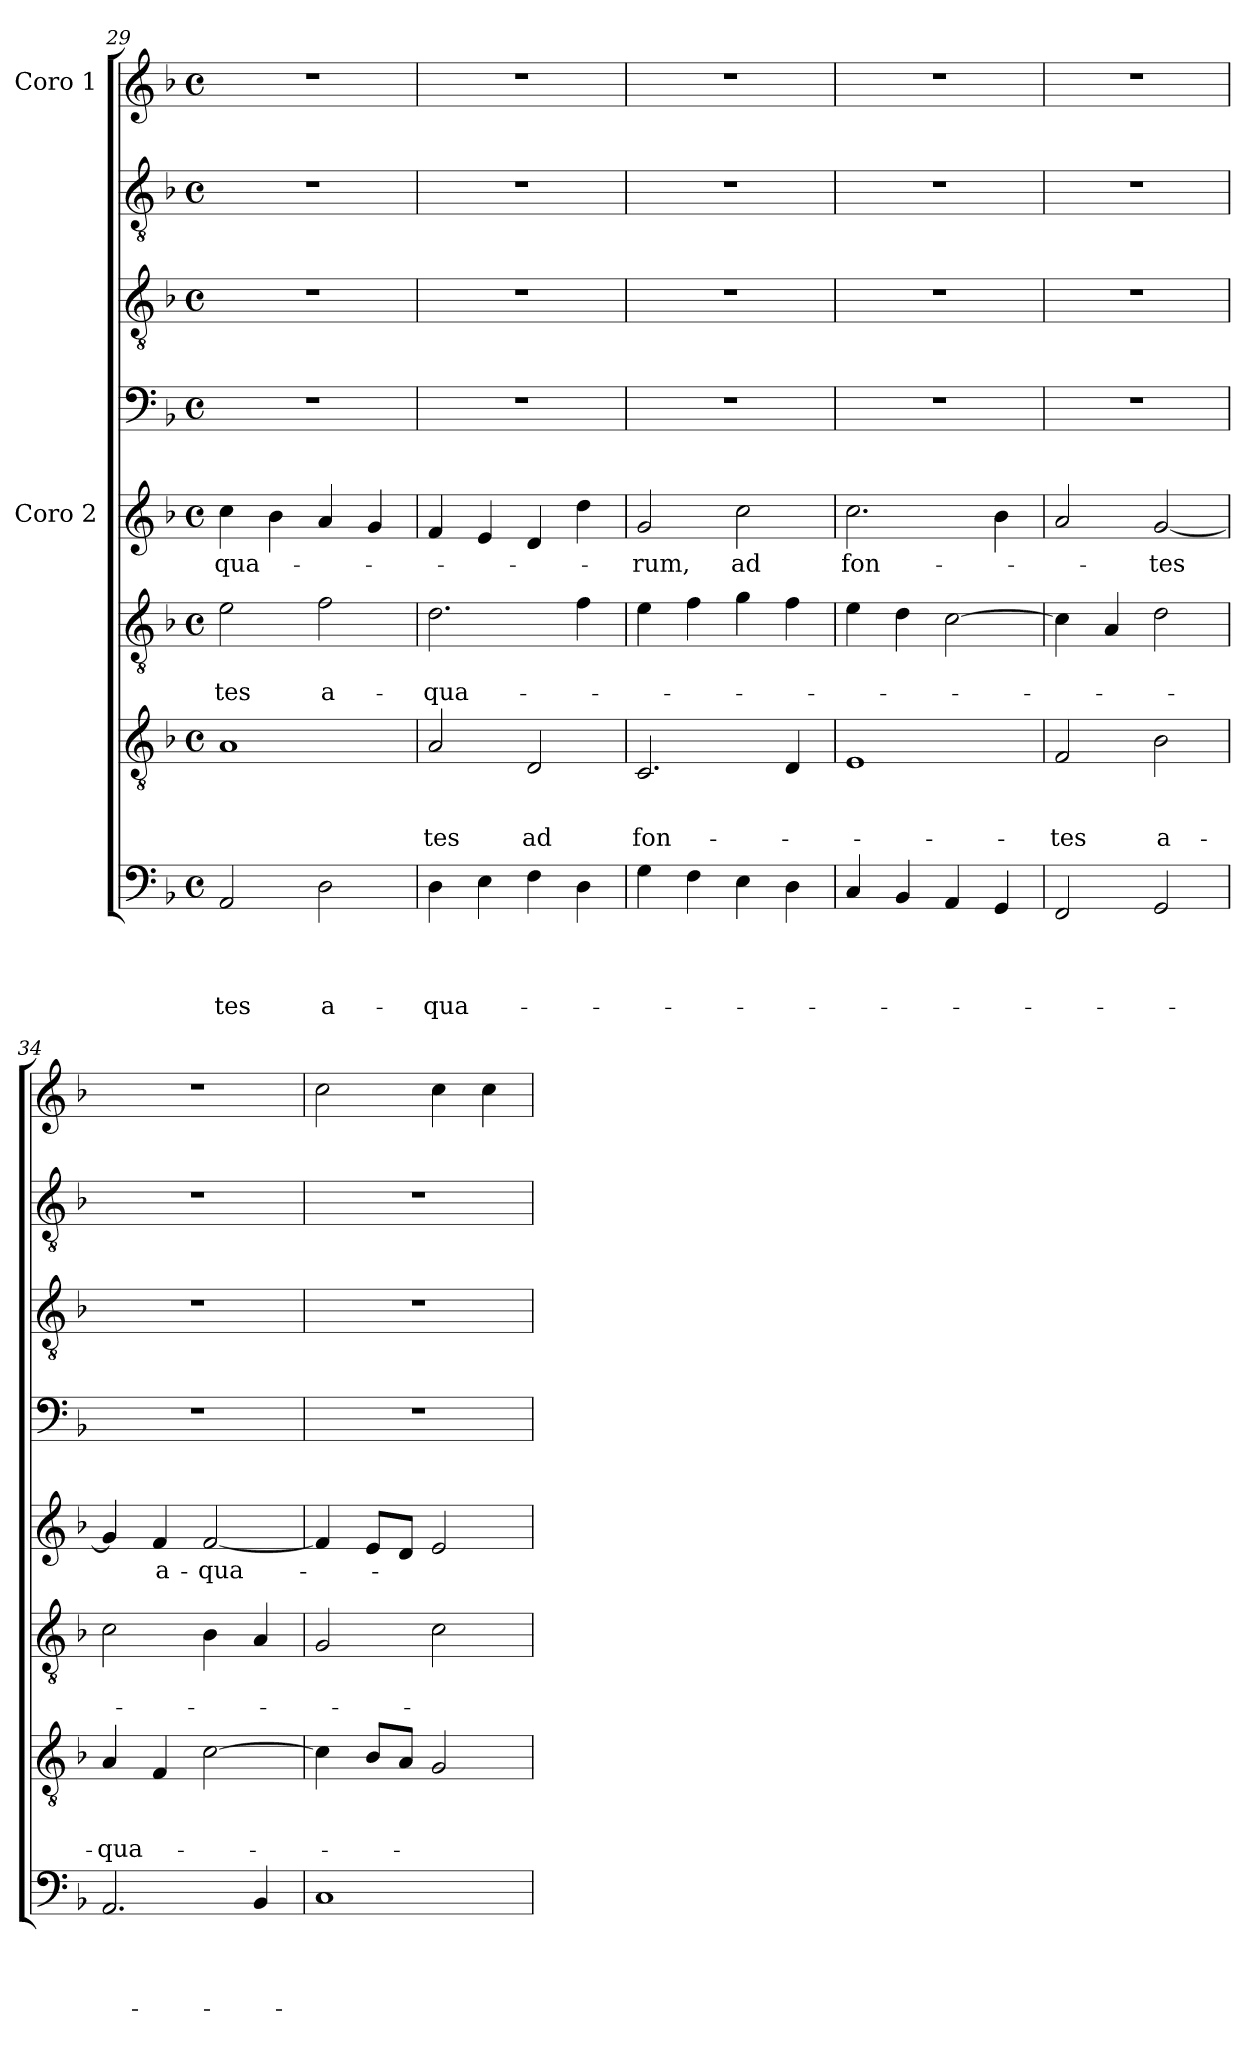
**kern	**text	**text	**text	**text	**kern	**text	**text	**text	**kern	**text	**text	**kern	**text	**kern	**kern	**kern	**kern
*part8	*part8	*part8	*part8	*part8	*part7	*part7	*part7	*part7	*part6	*part6	*part6	*part5	*part5	*part4	*part3	*part2	*part1
*staff8	*staff8	*staff8	*staff8	*staff8	*staff7	*staff7	*staff7	*staff7	*staff6	*staff6	*staff6	*staff5	*staff5	*staff4	*staff3	*staff2	*staff1
*	*	*	*	*	*	*	*	*	*	*	*	*I"Coro 2	*	*	*	*	*I"Coro 1
*clefF4	*	*	*	*	*clefGv2	*	*	*	*clefGv2	*	*	*clefG2	*	*clefF4	*clefGv2	*clefGv2	*clefG2
*k[b-]	*	*	*	*	*k[b-]	*	*	*	*k[b-]	*	*	*k[b-]	*	*k[b-]	*k[b-]	*k[b-]	*k[b-]
*F:	*	*	*	*	*F:	*	*	*	*F:	*	*	*F:	*	*F:	*F:	*F:	*F:
*M4/4	*	*	*	*	*M4/4	*	*	*	*M4/4	*	*	*M4/4	*	*M4/4	*M4/4	*M4/4	*M4/4
*met(c)	*	*	*	*	*met(c)	*	*	*	*met(c)	*	*	*met(c)	*	*met(c)	*met(c)	*met(c)	*met(c)
=29	=29	=29	=29	=29	=29	=29	=29	=29	=29	=29	=29	=29	=29	=29	=29	=29	=29
!	!	!	!	!LO:LY:b	!	!	!	!	!	!	!LO:LY:b	!	!LO:LY:b	!	!	!	!
2AA/	.	.	.	-tes	1A	.	.	.	2e\	.	-tes	4cc\	-qua-	1r	1r	1r	1r
.	.	.	.	.	.	.	.	.	.	.	.	4b-\	.	.	.	.	.
!	!	!	!	!LO:LY:b	!	!	!	!	!	!	!LO:LY:b	!	!	!	!	!	!
2D\	.	.	.	a-	.	.	.	.	2f\	.	a-	4a/	.	.	.	.	.
.	.	.	.	.	.	.	.	.	.	.	.	4g/	.	.	.	.	.
=30	=30	=30	=30	=30	=30	=30	=30	=30	=30	=30	=30	=30	=30	=30	=30	=30	=30
!	!	!	!	!LO:LY:b	!	!	!	!LO:LY:b	!	!	!LO:LY:b	!	!	!	!	!	!
4D\	.	.	.	-qua-	2A/	.	.	-tes	2.d\	.	-qua-	4f/	.	1r	1r	1r	1r
4E\	.	.	.	.	.	.	.	.	.	.	.	4e/	.	.	.	.	.
!	!	!	!	!	!	!	!	!LO:LY:b	!	!	!	!	!	!	!	!	!
4F\	.	.	.	.	2D/	.	.	ad	.	.	.	4d/	.	.	.	.	.
4D\	.	.	.	.	.	.	.	.	4f\	.	.	4dd\	.	.	.	.	.
=31	=31	=31	=31	=31	=31	=31	=31	=31	=31	=31	=31	=31	=31	=31	=31	=31	=31
!	!	!	!	!	!	!	!	!LO:LY:b	!	!	!	!	!LO:LY:b	!	!	!	!
4G\	.	.	.	.	2.C/	.	.	fon-	4e\	.	.	2g/	-rum,	1r	1r	1r	1r
4F\	.	.	.	.	.	.	.	.	4f\	.	.	.	.	.	.	.	.
!	!	!	!	!	!	!	!	!	!	!	!	!	!LO:LY:b	!	!	!	!
4E\	.	.	.	.	.	.	.	.	4g\	.	.	2cc\	ad	.	.	.	.
4D\	.	.	.	.	4D/	.	.	.	4f\	.	.	.	.	.	.	.	.
=32	=32	=32	=32	=32	=32	=32	=32	=32	=32	=32	=32	=32	=32	=32	=32	=32	=32
!	!	!	!	!	!	!	!	!	!	!	!	!	!LO:LY:b	!	!	!	!
4C/	.	.	.	.	1E	.	.	.	4e\	.	.	2.cc\	fon-	1r	1r	1r	1r
4BB-/	.	.	.	.	.	.	.	.	4d\	.	.	.	.	.	.	.	.
4AA/	.	.	.	.	.	.	.	.	[2c\	.	.	.	.	.	.	.	.
4GG/	.	.	.	.	.	.	.	.	.	.	.	4b-\	.	.	.	.	.
!!LO:PB:g=z
=33	=33	=33	=33	=33	=33	=33	=33	=33	=33	=33	=33	=33	=33	=33	=33	=33	=33
!	!	!	!	!	!	!	!	!LO:LY:b	!	!	!	!	!	!	!	!	!
2FF/	.	.	.	.	2F/	.	.	-tes	4c\]	.	.	2a/	.	1r	1r	1r	1r
.	.	.	.	.	.	.	.	.	4A/	.	.	.	.	.	.	.	.
!	!	!	!	!	!	!	!	!LO:LY:b	!	!	!	!	!LO:LY:b	!	!	!	!
2GG/	.	.	.	.	2B-\	.	.	a-	2d\	.	.	[2g/	-tes	.	.	.	.
=34	=34	=34	=34	=34	=34	=34	=34	=34	=34	=34	=34	=34	=34	=34	=34	=34	=34
!	!	!	!	!	!	!	!	!LO:LY:b	!	!	!	!	!	!	!	!	!
2.AA/	.	.	.	.	4A/	.	.	-qua-	2c\	.	.	4g/]	.	1r	1r	1r	1r
!	!	!	!	!	!	!	!	!	!	!	!	!	!LO:LY:b	!	!	!	!
.	.	.	.	.	4F/	.	.	.	.	.	.	4f/	a-	.	.	.	.
!	!	!	!	!	!	!	!	!	!	!	!	!	!LO:LY:b	!	!	!	!
.	.	.	.	.	[2c\	.	.	.	4B-\	.	.	[2f/	-qua-	.	.	.	.
4BB-/	.	.	.	.	.	.	.	.	4A/	.	.	.	.	.	.	.	.
=35	=35	=35	=35	=35	=35	=35	=35	=35	=35	=35	=35	=35	=35	=35	=35	=35	=35
1C	.	.	.	.	4c\]	.	.	.	2G/	.	.	4f/]	.	1r	1r	1r	2cc\
.	.	.	.	.	8B-/L	.	.	.	.	.	.	8e/L	.	.	.	.	.
.	.	.	.	.	8A/J	.	.	.	.	.	.	8d/J	.	.	.	.	.
.	.	.	.	.	2G/	.	.	.	2c\	.	.	2e/	.	.	.	.	4cc\
.	.	.	.	.	.	.	.	.	.	.	.	.	.	.	.	.	4cc\
=	=	=	=	=	=	=	=	=	=	=	=	=	=	=	=	=	=
*-	*-	*-	*-	*-	*-	*-	*-	*-	*-	*-	*-	*-	*-	*-	*-	*-	*-
